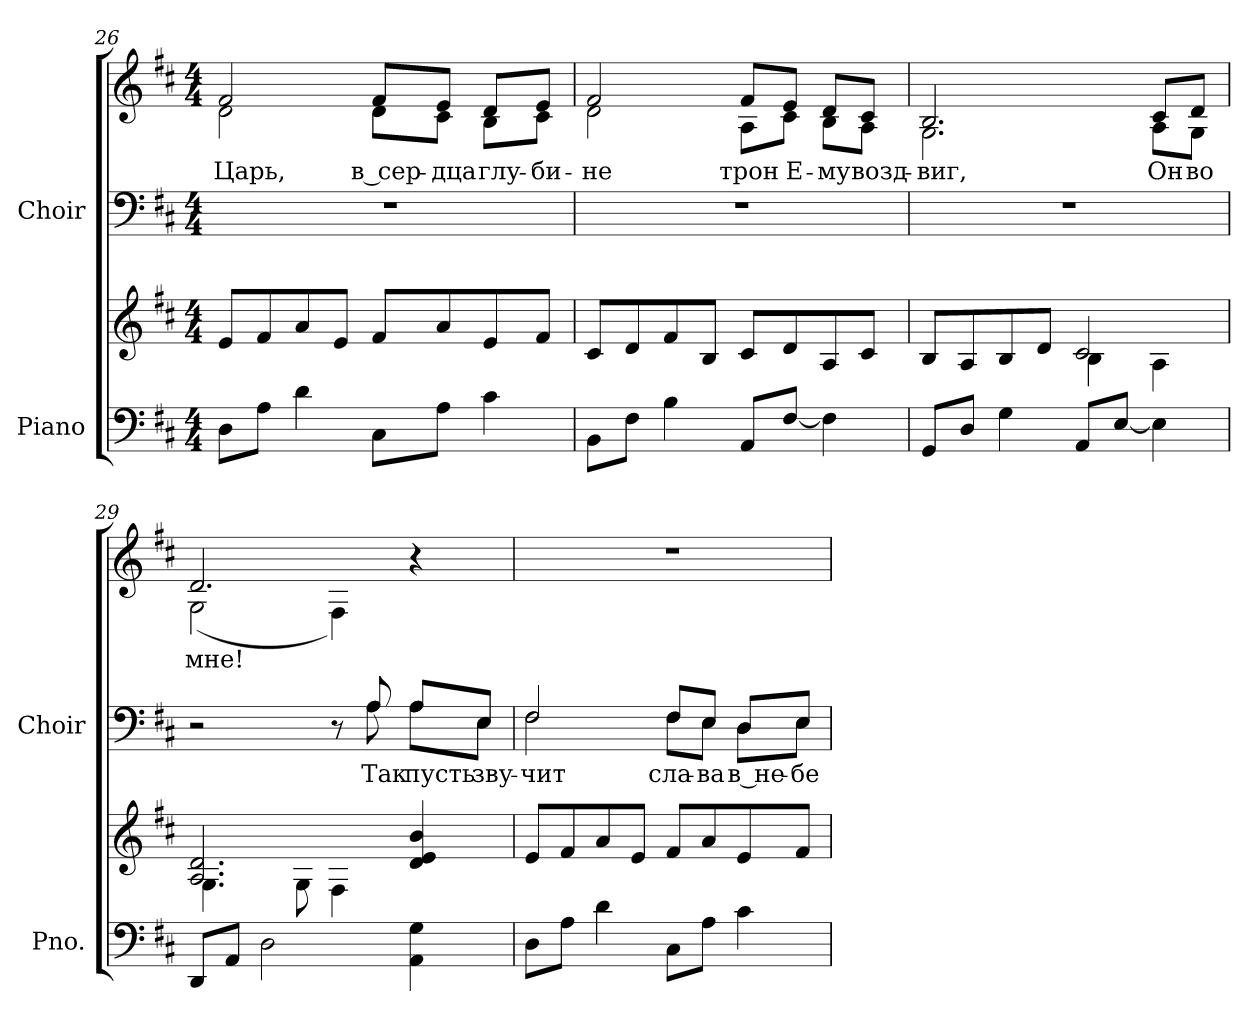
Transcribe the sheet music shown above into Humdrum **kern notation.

**kern	**kern	**kern	**text	**kern	**text
*part2	*part2	*part1	*part1	*part1	*part1
*staff4	*staff3	*staff2	*staff2	*staff1	*staff1
*I"Piano	*	*I"Choir	*	*	*
*I'Pno.	*	*I'Choir	*	*	*
*clefF4	*clefG2	*clefF4	*	*clefG2	*
*k[f#c#]	*k[f#c#]	*k[f#c#]	*	*k[f#c#]	*
*D:	*D:	*D:	*	*D:	*
*M4/4	*M4/4	*M4/4	*	*M4/4	*
=26	=26	=26	=26	=26	=26
!	!	!	!	!	!LO:LY:b:color=#000000
*	*	*	*	*^	*
8Di\L	8ei/L	1r	.	2f#i/	2di\	Царь,
8Ai\J	8f#i/	.	.	.	.	.
4di\	8ai/	.	.	.	.	.
.	8ei/J	.	.	.	.	.
!	!	!	!	!	!	!LO:LY:b:color=#000000
8C#i\L	8f#i/L	.	.	8f#i/L	8di\L	в сер-
!	!	!	!	!	!	!LO:LY:b:color=#000000
8Ai\J	8ai/	.	.	8ei/J	8c#i\J	-дца
!	!	!	!	!	!	!LO:LY:b:color=#000000
4c#i\	8ei/	.	.	8di/L	8Bi\L	глу-
!	!	!	!	!	!	!LO:LY:b:color=#000000
.	8f#i/J	.	.	8ei/J	8c#i\J	-би-
=27	=27	=27	=27	=27	=27	=27
!	!	!	!	!	!	!LO:LY:b:color=#000000
8BBi\L	8c#i/L	1r	.	2f#i/	2di\	-не
8F#i\J	8di/	.	.	.	.	.
4Bi\	8f#i/	.	.	.	.	.
.	8Bi/J	.	.	.	.	.
!	!	!	!	!	!	!LO:LY:b:color=#000000
8AAi/L	8c#i/L	.	.	8f#i/L	8Ai\L	трон
!	!	!	!	!	!	!LO:LY:b:color=#000000
[<8F#i/J	8di/	.	.	8ei/J	8c#i\J	Е-
!	!	!	!	!	!	!LO:LY:b:color=#000000
4F#i\]	8Ai/	.	.	8di/L	8Bi\L	-му
!	!	!	!	!	!	!LO:LY:b:color=#000000
.	8c#i/J	.	.	8c#i/J	8Ai\J	возд--
=28	=28	=28	=28	=28	=28	=28
*	*^	*	*	*	*	*
!	!	!	!	!	!	!	!LO:LY:b:color=#000000
8GGi/L	8Bi/L	2Gi\yy	1r	.	2.Bi/	2.Gi\	-виг,
8Di/J	8Ai/	.	.	.	.	.	.
4Gi\	8Bi/	.	.	.	.	.	.
.	8di/J	.	.	.	.	.	.
8AAi/L	2c#i/	4Bi\	.	.	.	.	.
[<8Ei/J	.	.	.	.	.	.	.
!	!	!	!	!	!	!	!LO:LY:b:color=#000000
4Ei\]	.	4Ai\	.	.	8c#i/L	8Ai\L	Он
!	!	!	!	!	!	!	!LO:LY:b:color=#000000
.	.	.	.	.	8di/J	8Gi\J	во
!!LO:PB:g=z	!!
=29	=29	=29	=29	=29	=29	=29	=29
*	*	*	*^	*	*	*	*
!	!	!	!	!	!	!	!	!LO:LY:b:color=#000000
8DDi/L	2.Ai/ 2.di	4.Gi\	2r	8ryy	.	2.di/	(2Gi\	мне!
*	*	*	*v	*v	*	*	*	*
8AAi/J	.	.	.	.	.	.	.
2Di\	.	.	.	.	.	.	.
.	.	8Gi\	.	.	.	.	.
.	.	4F#i\	8r	.	.	4F#i\)	.
!	!	!	!	!LO:LY:a:color=#000000	!	!	!
*	*	*	*^	*	*	*	*
.	.	.	8Ai/	8Ai\	Так	.	.	.
!	!	!	!	!	!LO:LY:a:color=#000000	!	!	!
4AAi\ 4Gi	4di/ 4ei 4bi	4Ai\yy	8Ai/L	8Ai\L	пусть	4r	4ryy	.
!	!	!	!	!	!LO:LY:a:color=#000000	!	!	!
.	.	.	8Ei/J	8Ei\J	зву-	.	.	.
*	*v	*v	*	*	*	*v	*v	*
=30	=30	=30	=30	=30	=30	=30
!	!	!	!	!LO:LY:a:color=#000000	!	!
8Di\L	8ei/L	2F#i/	2F#i\	-чит	1r	.
8Ai\J	8f#i/	.	.	.	.	.
4di\	8ai/	.	.	.	.	.
.	8ei/J	.	.	.	.	.
!	!	!	!	!LO:LY:a:color=#000000	!	!
8C#i\L	8f#i/L	8F#i/L	8F#i\L	сла-	.	.
!	!	!	!	!LO:LY:a:color=#000000	!	!
8Ai\J	8ai/	8Ei/J	8Ei\J	-ва	.	.
!	!	!	!	!LO:LY:a:color=#000000	!	!
4c#i\	8ei/	8Di/L	8Di\L	в не-	.	.
!	!	!	!	!LO:LY:a:color=#000000	!	!
.	8f#i/J	8Ei/J	8Ei\J	-бе-	.	.
*	*	*v	*v	*	*	*
=	=	=	=	=	=
*-	*-	*-	*-	*-	*-
